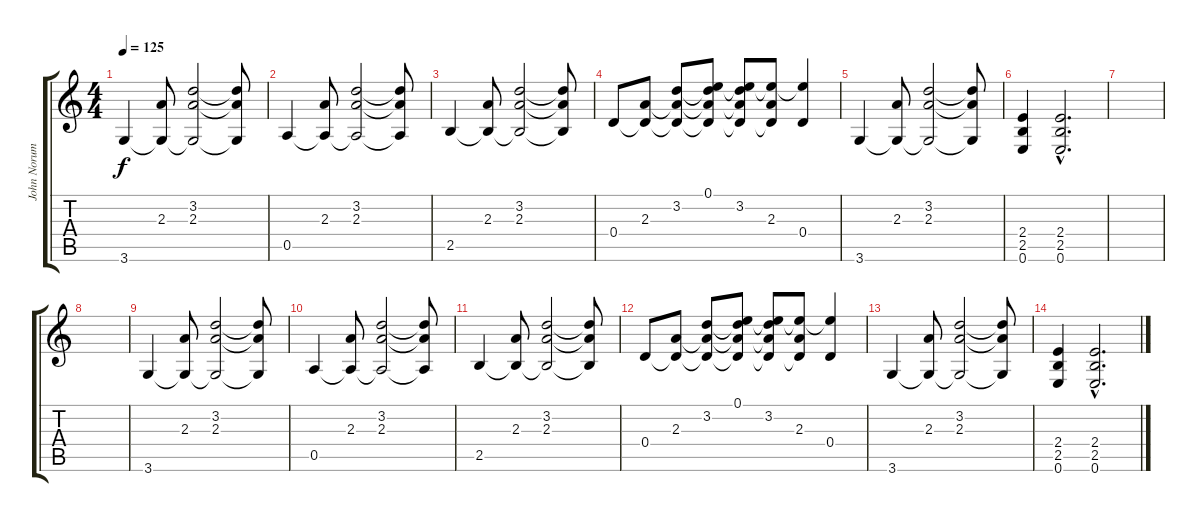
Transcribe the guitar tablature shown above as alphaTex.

\track ("John Norum" "John Norum") {instrument electricguitarclean}
\staff {score tabs}
\tuning (E4 B3 G3 D3 A2 E2) {hide}
\ts (4 4)
\tempo 125
\clef g2
\ks c
3.6.4{dy f instrument electricguitarclean} (2.3 3.6{t}).8 (3.2 2.3 3.6{t}).2 (3.2{t} 2.3{t} 3.6{t}).8 |
0.5.4 (2.3 0.5{t}).8 (3.2 2.3 0.5{t}).2 (3.2{t} 2.3{t} 0.5{t}).8 |
2.5.4 (2.3 2.5{t}).8 (3.2 2.3 2.5{t}).2 (3.2{t} 2.3{t} 2.5{t}).8 |
0.4.8 (2.3 0.4{t}).8 (3.2 2.3{t} 0.4{t}).8 (0.1 3.2{t} 2.3{t} 0.4{t}).8 (0.1{t} 3.2 2.3{t} 0.4{t}).8 (0.1{t} 2.3 0.4{t}).8 (0.1{t} 0.4).4 |
3.6.4 (2.3 3.6{t}).8 (3.2 2.3 3.6{t}).2 (3.2{t} 2.3{t} 3.6{t}).8 |
(2.4 2.5 0.6).4{instrument electricguitarclean} (2.4{hac} 2.5{hac} 0.6{hac}).2{d} |
|
|
3.6.4 (2.3 3.6{t}).8 (3.2 2.3 3.6{t}).2 (3.2{t} 2.3{t} 3.6{t}).8 |
0.5.4 (2.3 0.5{t}).8 (3.2 2.3 0.5{t}).2 (3.2{t} 2.3{t} 0.5{t}).8 |
2.5.4 (2.3 2.5{t}).8 (3.2 2.3 2.5{t}).2 (3.2{t} 2.3{t} 2.5{t}).8 |
0.4.8 (2.3 0.4{t}).8 (3.2 2.3{t} 0.4{t}).8 (0.1 3.2{t} 2.3{t} 0.4{t}).8 (0.1{t} 3.2 2.3{t} 0.4{t}).8 (0.1{t} 2.3 0.4{t}).8 (0.1{t} 0.4).4 |
3.6.4 (2.3 3.6{t}).8 (3.2 2.3 3.6{t}).2 (3.2{t} 2.3{t} 3.6{t}).8 |
(2.4 2.5 0.6).4{instrument electricguitarclean} (2.4{hac} 2.5{hac} 0.6{hac}).2{d}
